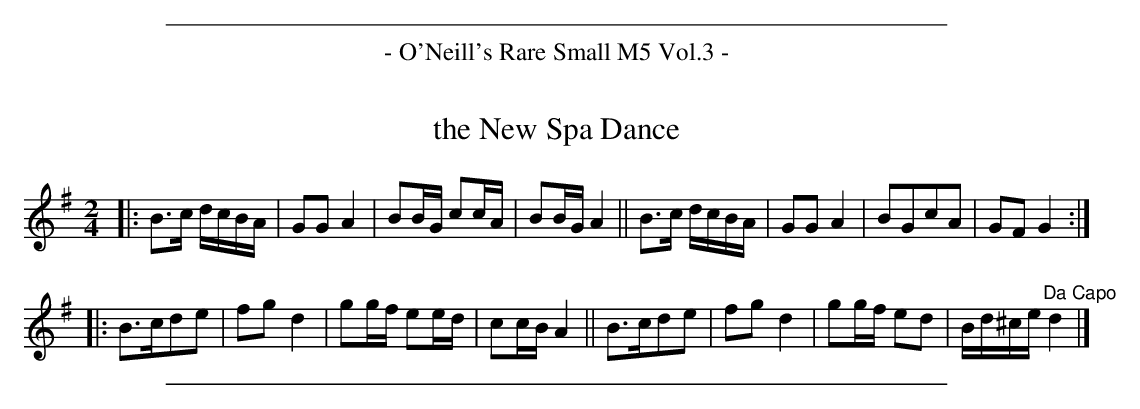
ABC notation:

X:1
T: the New Spa Dance
M: 2/4
L: 1/16
K: G
|:\
B3c dcBA | G2G2 A4 | B2BG c2cA | B2BG A4 ||\
B3c dcBA | G2G2 A4 | B2G2c2A2 | G2F2 G4 ::
B3cd2e2 | f2g2 d4 | g2gf e2ed | c2cB A4 ||\
B3cd2e2 | f2g2 d4 | g2gf e2d2 | Bd^ce "^Da Capo"d4 |]
